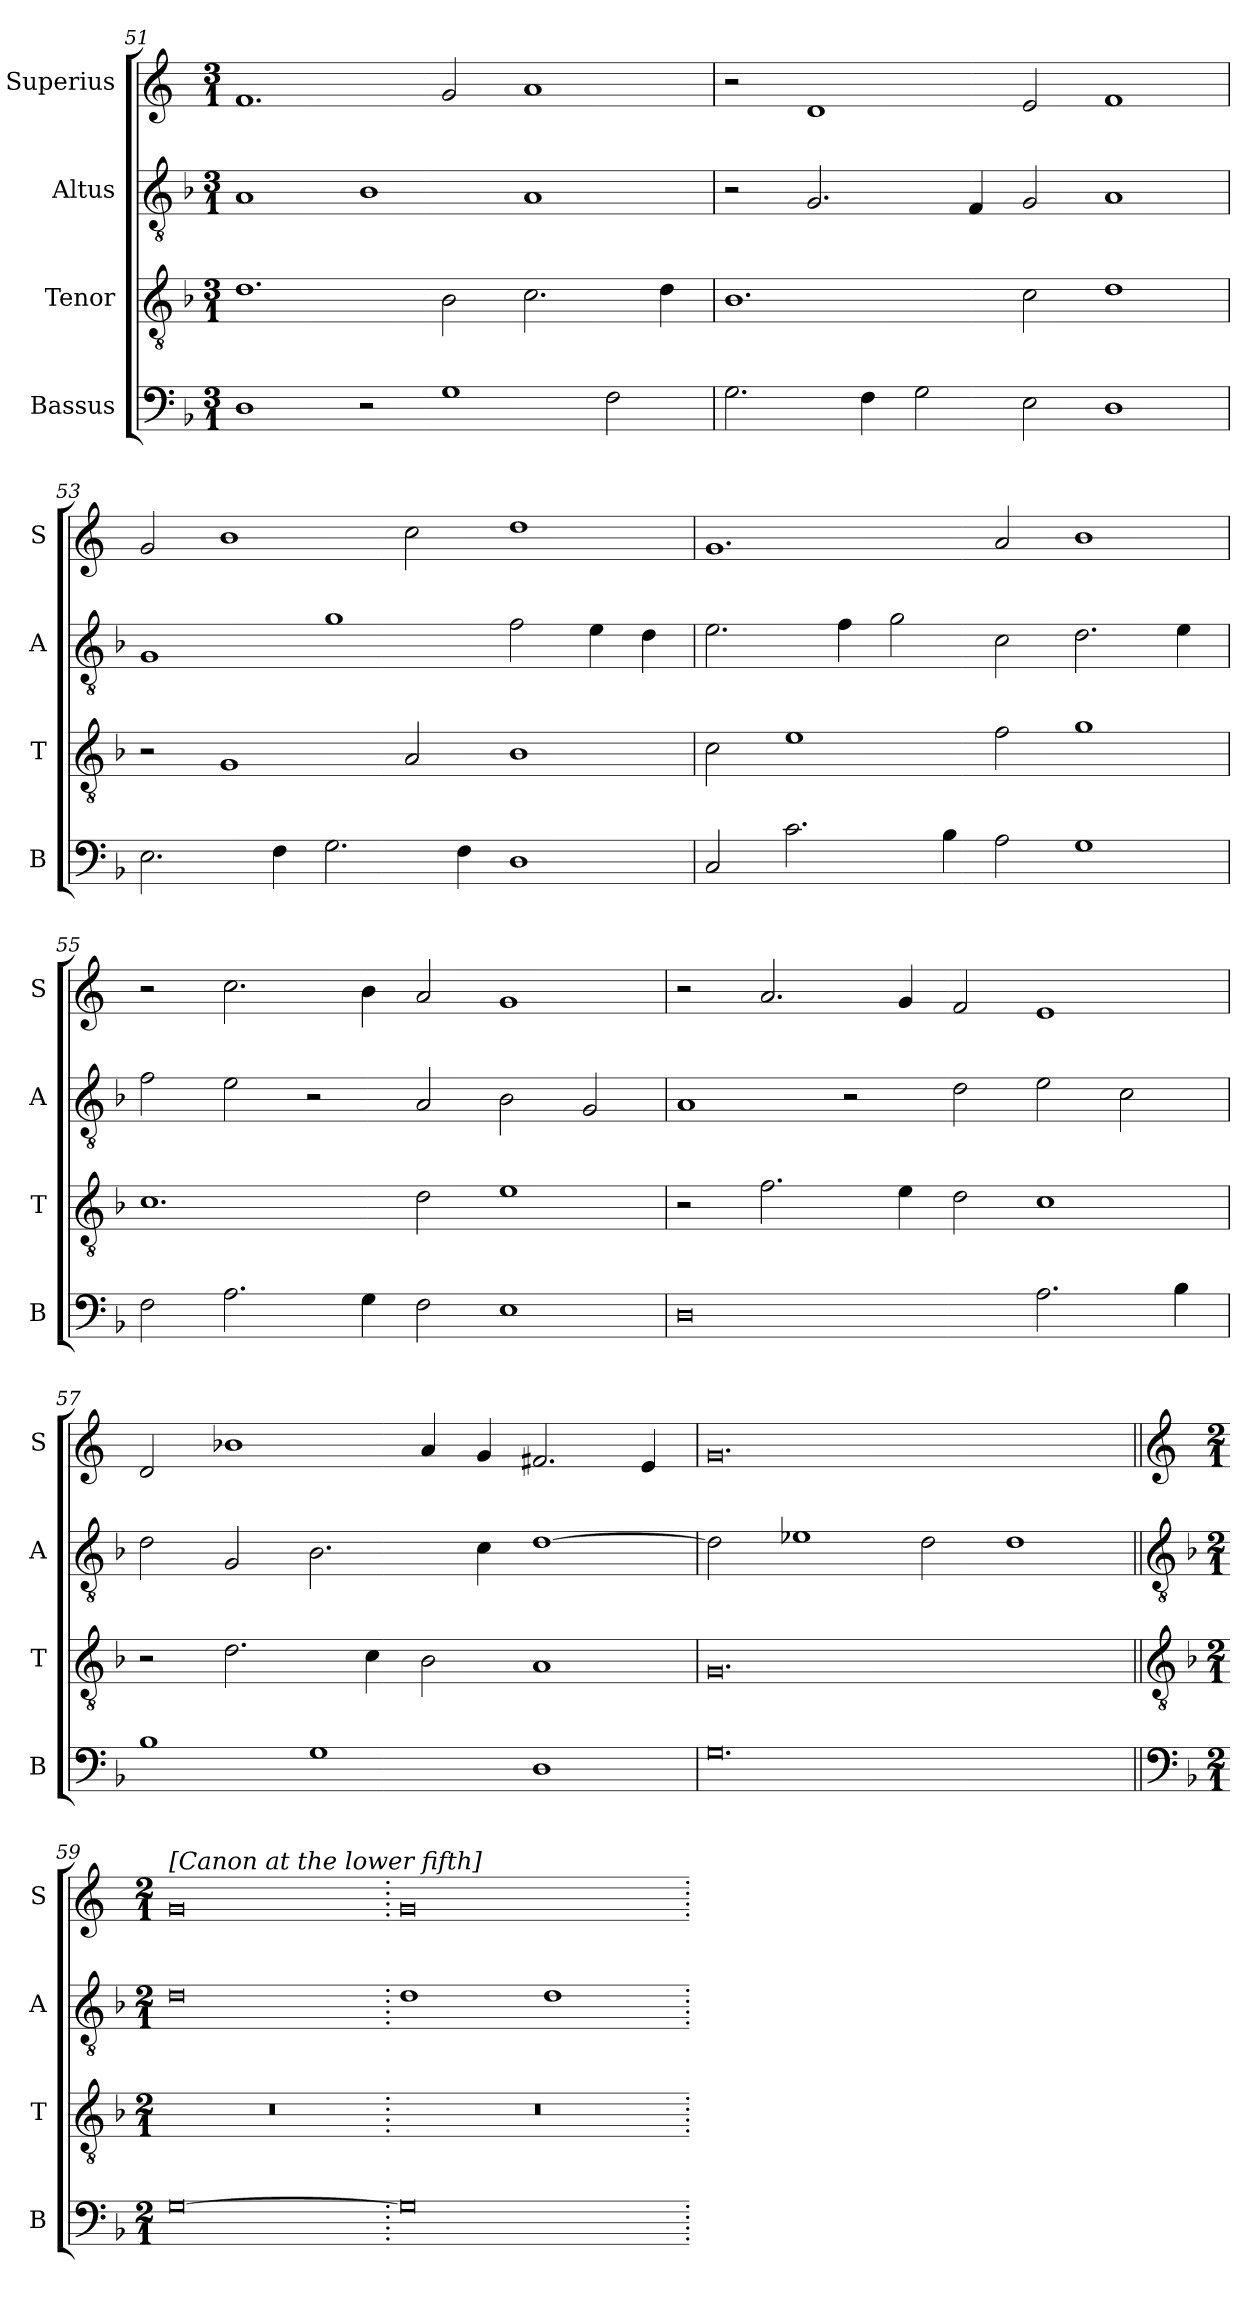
**kern	**kern	**kern	**kern
*part4	*part3	*part2	*part1
*staff4	*staff3	*staff2	*staff1
*I"Bassus	*I"Tenor	*I"Altus	*I"Superius
*I'B	*I'T	*I'A	*I'S
*clefF4	*clefGv2	*clefGv2	*clefG2
*k[b-]	*k[b-]	*k[b-]	*k[]
*M3/1	*M3/1	*M3/1	*M3/1
=51	=51	=51	=51
1D	1.d	1A	1.f
2r	.	1B-	.
1G	2B-\	.	2g/
.	2.c\	1A	1a
2F\	.	.	.
.	4d\	.	.
=52	=52	=52	=52
2.G\	1.B-	2r	2r
.	.	2.G/	1d
4F\	.	.	.
2G\	.	.	.
.	.	4F/	.
2E\	2c\	2G/	2e/
1D	1d	1A	1f
=53	=53	=53	=53
2.E\	2r	1G	2g/
.	1G	.	1b
4F\	.	.	.
2.G\	.	1g	.
.	2A/	.	2cc\
4F\	.	.	.
1D	1B-	2f\	1dd
.	.	4e\	.
.	.	4d\	.
=54	=54	=54	=54
2C/	2c\	2.e\	1.g
2.c\	1e	.	.
.	.	4f\	.
.	.	2g\	.
4B-\	.	.	.
2A\	2f\	2c\	2a/
1G	1g	2.d\	1b
.	.	4e\	.
=55	=55	=55	=55
2F\	1.c	2f\	2r
2.A\	.	2e\	2.cc\
.	.	2r	.
4G\	.	.	4b\
2F\	2d\	2A/	2a/
1E	1e	2B-\	1g
.	.	2G/	.
=56	=56	=56	=56
0D	2r	1A	2r
.	2.f\	.	2.a/
.	.	2r	.
.	4e\	.	4g/
.	2d\	2d\	2f/
2.A\	1c	2e\	1e
.	.	2c\	.
4B-\	.	.	.
=57	=57	=57	=57
1B-	2r	2d\	2d/
.	2.d\	2G/	1b-X
1G	.	2.B-\	.
.	4c\	.	.
.	2B-\	.	4a/
.	.	4c\	4g/
1D	1A	[1d	2.f#X/
.	.	.	4e/
=58	=58	=58	=58
0.G	0.G	2d\]	0.g
.	.	1e-X	.
.	.	2d\	.
.	.	1d	.
!!LO:LB:g=z
=59||	=59||	=59||	=59||
*clefF4	*clefGv2	*clefGv2	*clefG2
*k[b-]	*k[b-]	*k[b-]	*k[]
*M2/1	*M2/1	*M2/1	*M2/1
!	!	!	!LO:TX:a:t=[Canon at the lower fifth]
[0G	0r	0d	0g
=60.	=60.	=60.	=60.
0G]	0r	1d	0g
.	.	1d	.
=.	=.	=.	=.
*-	*-	*-	*-
